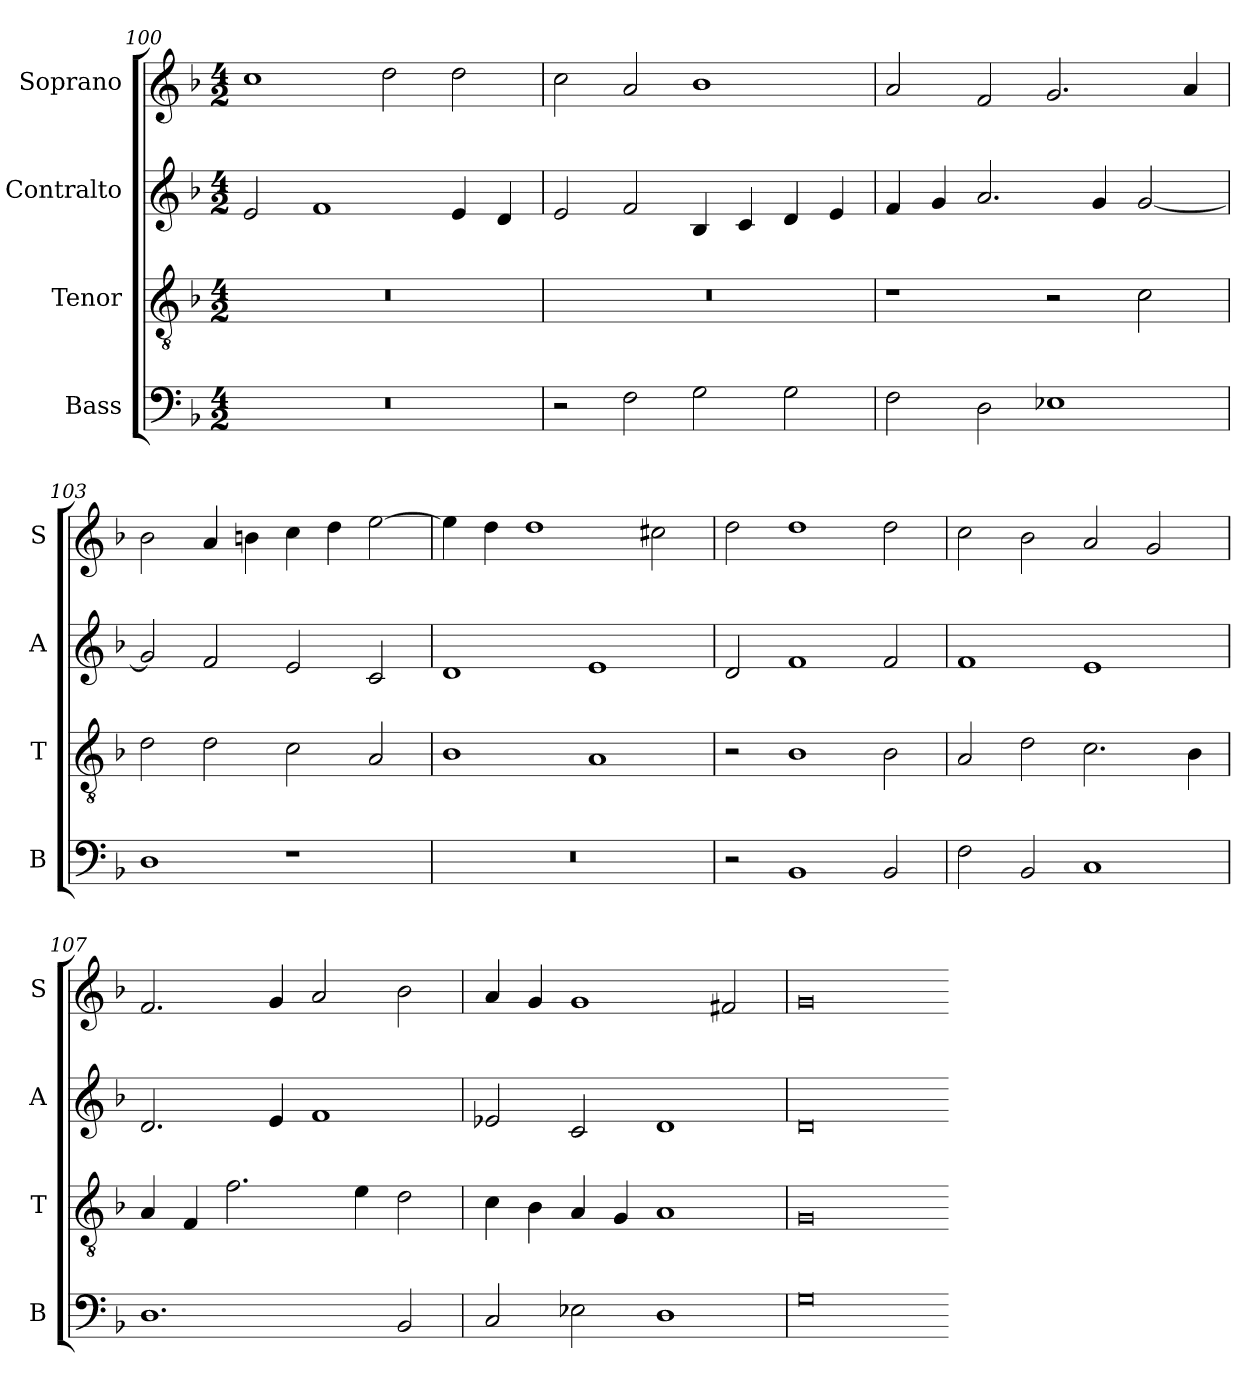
**kern	**kern	**kern	**kern
*part4	*part3	*part2	*part1
*staff4	*staff3	*staff2	*staff1
*I"Bass	*I"Tenor	*I"Contralto	*I"Soprano
*I'B	*I'T	*I'A	*I'S
*clefF4	*clefGv2	*clefG2	*clefG2
*k[b-]	*k[b-]	*k[b-]	*k[b-]
*G:dor	*G:dor	*G:dor	*G:dor
*M4/2	*M4/2	*M4/2	*M4/2
=100	=100	=100	=100
0r	0r	2e	1cc
.	.	1f	.
.	.	.	2dd
.	.	4e	2dd
.	.	4d	.
=101	=101	=101	=101
2r	0r	2e	2cc
2F	.	2f	2a
2G	.	4B-	1b-
.	.	4c	.
2G	.	4d	.
.	.	4e	.
=102	=102	=102	=102
2F	1r	4f	2a
.	.	4g	.
2D	.	2.a	2f
1E-X	2r	.	2.g
.	.	4g	.
.	2c	[2g	.
.	.	.	4a
=103	=103	=103	=103
1D	2d	2g]	2b-
.	2d	2f	4a
.	.	.	4bn
1r	2c	2e	4cc
.	.	.	4dd
.	2A	2c	[2ee
=104	=104	=104	=104
0r	1B-	1d	4ee]
.	.	.	4dd
.	.	.	1dd
.	1A	1e	.
.	.	.	2cc#X
=105	=105	=105	=105
2r	2r	2d	2dd
1BB-	1B-	1f	1dd
2BB-	2B-	2f	2dd
=106	=106	=106	=106
2F	2A	1f	2cc
2BB-	2d	.	2b-
1C	2.c	1e	2a
.	.	.	2g
.	4B-	.	.
=107	=107	=107	=107
1.D	4A	2.d	2.f
.	4F	.	.
.	2.f	.	.
.	.	4e	4g
.	.	1f	2a
.	4e	.	.
2BB-	2d	.	2b-
=108	=108	=108	=108
2C	4c	2e-X	4a
.	4B-	.	4g
2E-X	4A	2c	1g
.	4G	.	.
1D	1A	1d	.
.	.	.	2f#X
=109	=109	=109	=109
0G	0G	0d	0g
=-	=-	=-	=-
*-	*-	*-	*-
